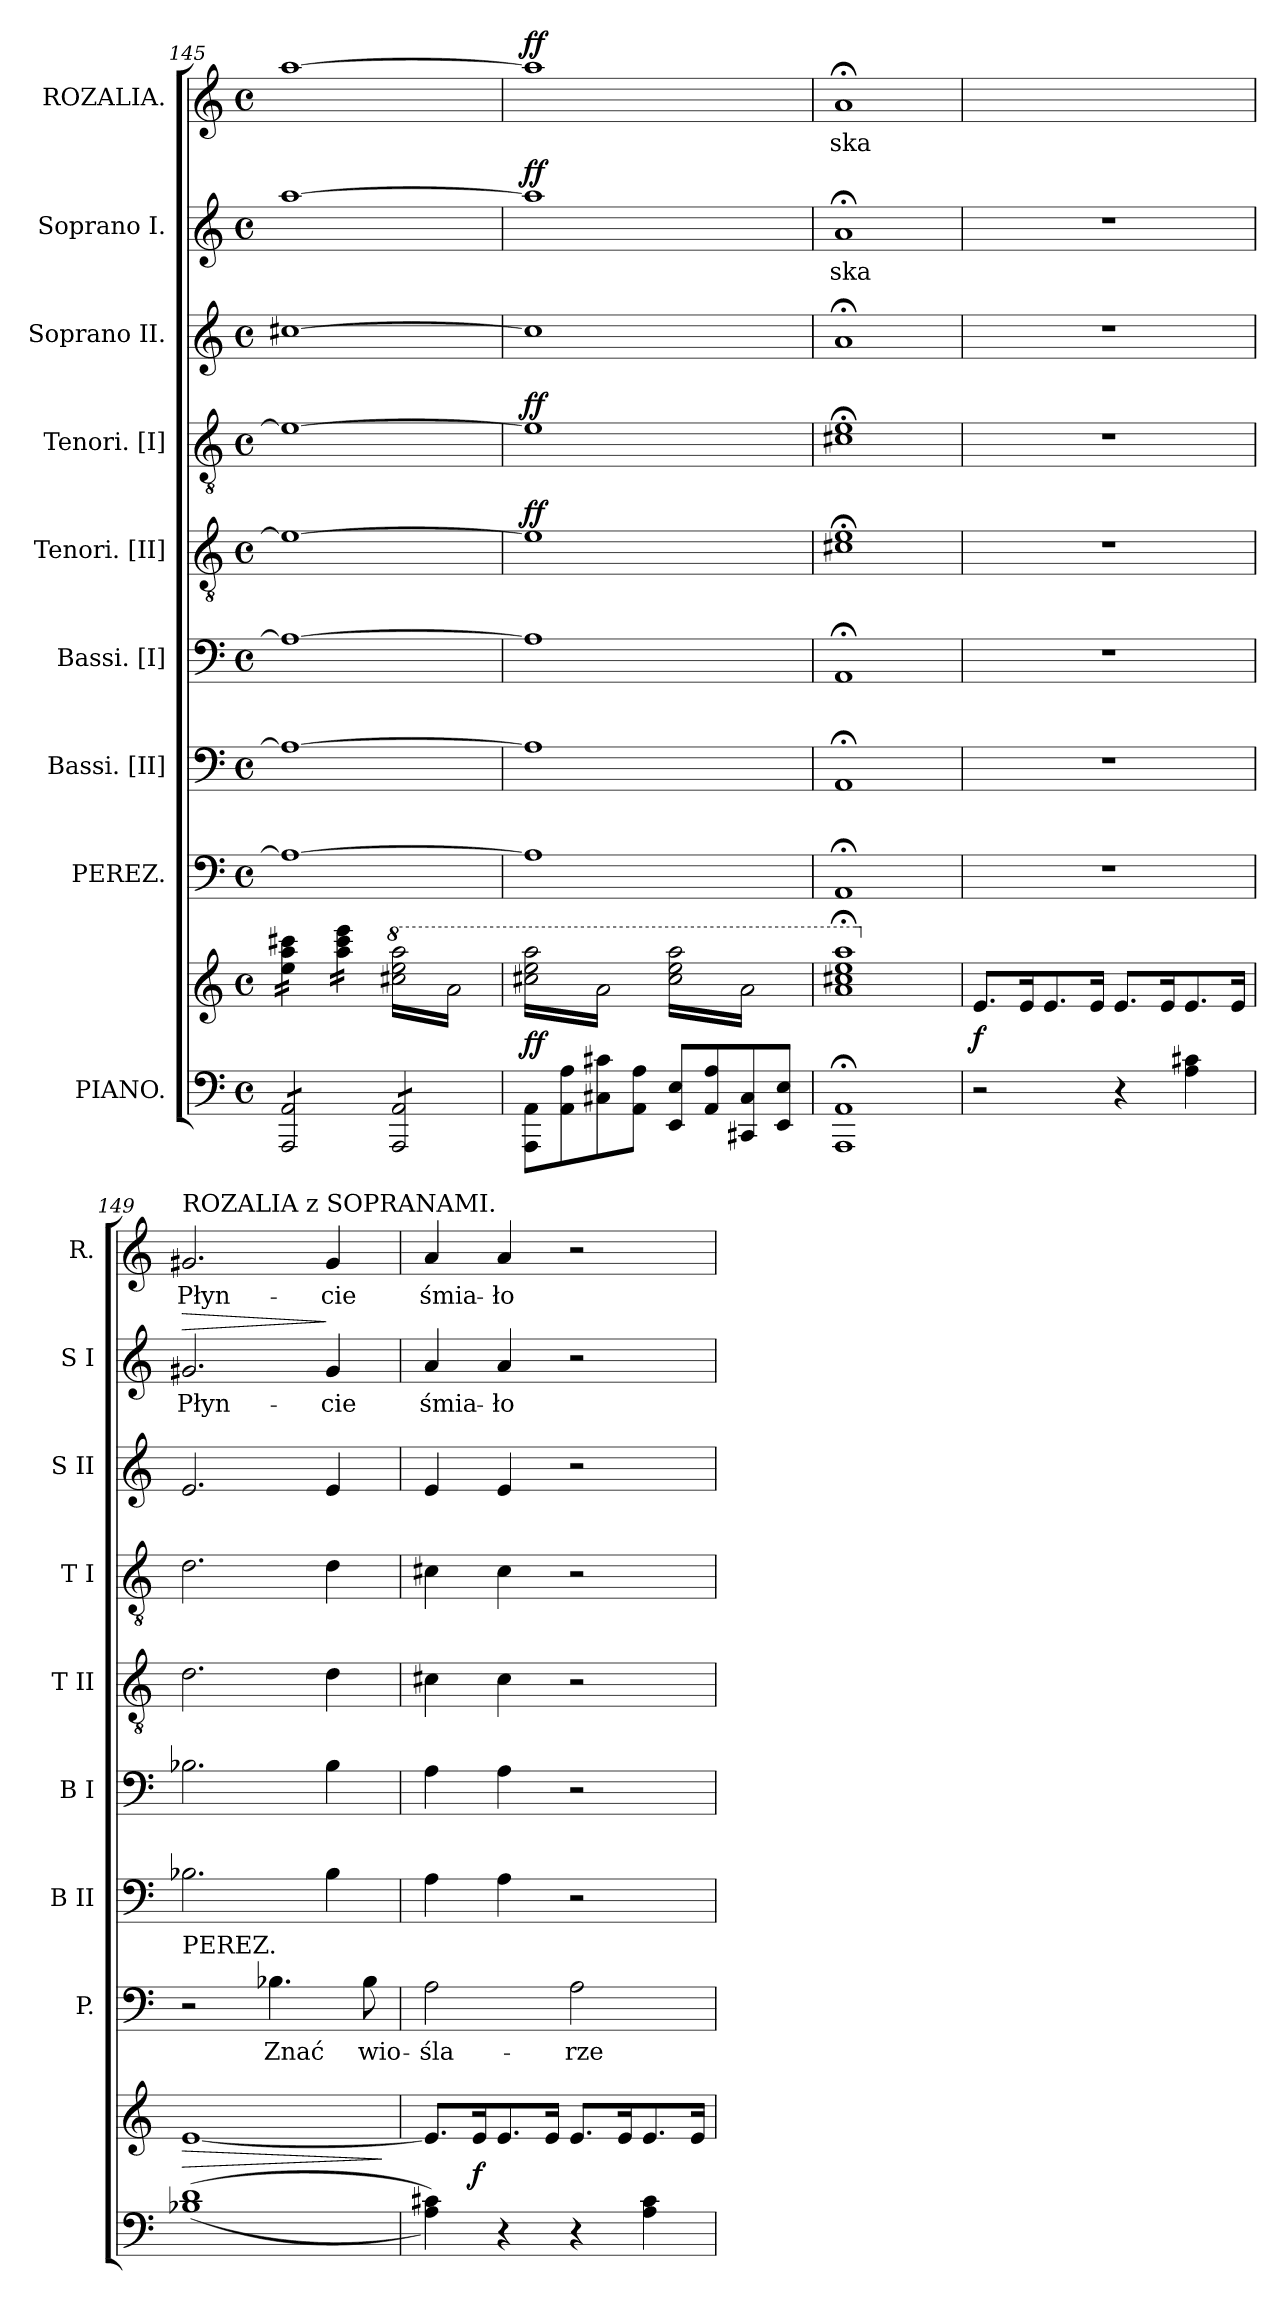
**kern	**kern	**dynam	**kern	**text	**kern	**kern	**kern	**dynam	**kern	**dynam	**kern	**kern	**text	**dynam	**kern	**text	**dynam
*part9	*part9	*part9	*part8	*part8	*part7	*part6	*part5	*part5	*part4	*part4	*part3	*part2	*part2	*part2	*part1	*part1	*part1
*staff10	*staff9	*staff9/10	*staff8	*staff8	*staff7	*staff6	*staff5	*staff5	*staff4	*staff4	*staff3	*staff2	*staff2	*staff2	*staff1	*staff1	*staff1
*I"PIANO.	*	*	*I"PEREZ.	*	*I"Bassi. [II]	*I"Bassi. [I]	*I"Tenori. [II]	*	*I"Tenori. [I]	*	*I"Soprano II.	*I"Soprano I.	*	*	*I"ROZALIA.	*	*
*	*	*	*I'P.	*	*I'B II	*I'B I	*I'T II	*	*I'T I	*	*I'S II	*I'S I	*	*	*I'R.	*	*
*clefF4	*clefG2	*	*clefF4	*	*clefF4	*clefF4	*clefGv2	*	*clefGv2	*	*clefG2	*clefG2	*	*	*clefG2	*	*
*k[]	*k[]	*	*k[]	*	*k[]	*k[]	*k[]	*	*k[]	*	*k[]	*k[]	*	*	*k[]	*	*
*C:	*C:	*	*C:	*	*C:	*C:	*C:	*	*C:	*	*C:	*C:	*	*	*C:	*	*
*M4/4	*M4/4	*	*M4/4	*	*M4/4	*M4/4	*M4/4	*	*M4/4	*	*M4/4	*M4/4	*	*	*M4/4	*	*
*met(c)	*met(c)	*	*met(c)	*	*met(c)	*met(c)	*met(c)	*	*met(c)	*	*met(c)	*met(c)	*	*	*met(c)	*	*
=145	=145	=145	=145	=145	=145	=145	=145	=145	=145	=145	=145	=145	=145	=145	=145	=145	=145
*tremolo	*	*	*	*	*	*	*	*	*	*	*	*	*	*	*	*	*
*	*tremolo	*	*	*	*	*	*	*	*	*	*	*	*	*	*	*	*
8AAA/ 8AA/L	16ee\ 16aa\ 16ccc#X\LL	.	1A_	.	1A_	1A_	1e_	.	1e_	.	[1cc#X	[1aa	.	.	[1aa	.	.
.	16ee\ 16aa\ 16ccc#X\	.	.	.	.	.	.	.	.	.	.	.	.	.	.	.	.
8AAA/ 8AA/	16ee\ 16aa\ 16ccc#X\	.	.	.	.	.	.	.	.	.	.	.	.	.	.	.	.
.	16ee\ 16aa\ 16ccc#X\JJ	.	.	.	.	.	.	.	.	.	.	.	.	.	.	.	.
8AAA/ 8AA/	16aa\ 16ccc#\ 16eee\LL	.	.	.	.	.	.	.	.	.	.	.	.	.	.	.	.
.	16aa\ 16ccc#\ 16eee\	.	.	.	.	.	.	.	.	.	.	.	.	.	.	.	.
8AAA/ 8AA/J	16aa\ 16ccc#\ 16eee\	.	.	.	.	.	.	.	.	.	.	.	.	.	.	.	.
.	16aa\ 16ccc#\ 16eee\JJ	.	.	.	.	.	.	.	.	.	.	.	.	.	.	.	.
*	*8va	*	*	*	*	*	*	*	*	*	*	*	*	*	*	*	*
8AAA/ 8AA/L	16ccc#\ 16eee\ 16aaa\LL	.	.	.	.	.	.	.	.	.	.	.	.	.	.	.	.
.	16aa\	.	.	.	.	.	.	.	.	.	.	.	.	.	.	.	.
8AAA/ 8AA/	16ccc#\ 16eee\ 16aaa\	.	.	.	.	.	.	.	.	.	.	.	.	.	.	.	.
.	16aa\	.	.	.	.	.	.	.	.	.	.	.	.	.	.	.	.
8AAA/ 8AA/	16ccc#\ 16eee\ 16aaa\	.	.	.	.	.	.	.	.	.	.	.	.	.	.	.	.
.	16aa\	.	.	.	.	.	.	.	.	.	.	.	.	.	.	.	.
8AAA/ 8AA/J	16ccc#\ 16eee\ 16aaa\	.	.	.	.	.	.	.	.	.	.	.	.	.	.	.	.
*Xtremolo	*	*	*	*	*	*	*	*	*	*	*	*	*	*	*	*	*
.	16aa\JJ	.	.	.	.	.	.	.	.	.	.	.	.	.	.	.	.
=146	=146	=146	=146	=146	=146	=146	=146	=146	=146	=146	=146	=146	=146	=146	=146	=146	=146
!	!	!	!	!	!	!	!	!LO:DY:a	!	!LO:DY:a	!	!	!	!LO:DY:a	!	!	!LO:DY:a
8AAA\ 8AA\L	16ccc#X\ 16eee\ 16aaa\LL	ff	1A]	.	1A]	1A]	1e]	ff	1e]	ff	1cc#]	1aa]	.	ff	1aa]	.	ff
.	16aa\	.	.	.	.	.	.	.	.	.	.	.	.	.	.	.	.
8AA\ 8A\	16ccc#X\ 16eee\ 16aaa\	.	.	.	.	.	.	.	.	.	.	.	.	.	.	.	.
.	16aa\	.	.	.	.	.	.	.	.	.	.	.	.	.	.	.	.
8C#X\ 8c#X\	16ccc#X\ 16eee\ 16aaa\	.	.	.	.	.	.	.	.	.	.	.	.	.	.	.	.
.	16aa\	.	.	.	.	.	.	.	.	.	.	.	.	.	.	.	.
8AA\ 8A\J	16ccc#X\ 16eee\ 16aaa\	.	.	.	.	.	.	.	.	.	.	.	.	.	.	.	.
.	16aa\JJ	.	.	.	.	.	.	.	.	.	.	.	.	.	.	.	.
8EE/ 8E/L	16ccc#\ 16eee\ 16aaa\LL	.	.	.	.	.	.	.	.	.	.	.	.	.	.	.	.
.	16aa\	.	.	.	.	.	.	.	.	.	.	.	.	.	.	.	.
8AA/ 8A/	16ccc#\ 16eee\ 16aaa\	.	.	.	.	.	.	.	.	.	.	.	.	.	.	.	.
.	16aa\	.	.	.	.	.	.	.	.	.	.	.	.	.	.	.	.
8CC#X/ 8C#/	16ccc#\ 16eee\ 16aaa\	.	.	.	.	.	.	.	.	.	.	.	.	.	.	.	.
.	16aa\	.	.	.	.	.	.	.	.	.	.	.	.	.	.	.	.
8EE/ 8E/J	16ccc#\ 16eee\ 16aaa\	.	.	.	.	.	.	.	.	.	.	.	.	.	.	.	.
.	16aa\JJ	.	.	.	.	.	.	.	.	.	.	.	.	.	.	.	.
*	*Xtremolo	*	*	*	*	*	*	*	*	*	*	*	*	*	*	*	*
=147	=147	=147	=147	=147	=147	=147	=147	=147	=147	=147	=147	=147	=147	=147	=147	=147	=147
1AAA;< 1AA;<	1aa;< 1ccc#X;< 1eee;< 1aaa;<	.	1AA;<	.	1AA;<	1AA;<	1c#X;< 1e;<	.	1c#X;< 1e;<	.	1a;<	1a;<	-ska	.	1a;<	-ska	.
.	.	.	.	.	.	.	.	.	.	.	.	.	.	.	.	.	.
.	.	.	.	.	.	.	.	.	.	.	.	.	.	.	.	.	.
.	.	.	.	.	.	.	.	.	.	.	.	.	.	.	.	.	.
=148	=148	=148	=148	=148	=148	=148	=148	=148	=148	=148	=148	=148	=148	=148	=148	=148	=148
*	*X8va	*	*	*	*	*	*	*	*	*	*	*	*	*	*	*	*
2r	8.e/L	f	1r	.	1r	1r	1r	.	1r	.	1r	1r	.	.	1ryy	.	.
.	16e/K	.	.	.	.	.	.	.	.	.	.	.	.	.	.	.	.
.	8.e/	.	.	.	.	.	.	.	.	.	.	.	.	.	.	.	.
.	16e/Jk	.	.	.	.	.	.	.	.	.	.	.	.	.	.	.	.
4r	8.e/L	.	.	.	.	.	.	.	.	.	.	.	.	.	.	.	.
.	16e/K	.	.	.	.	.	.	.	.	.	.	.	.	.	.	.	.
4A\ 4c#X\	8.e/	.	.	.	.	.	.	.	.	.	.	.	.	.	.	.	.
.	16e/Jk	.	.	.	.	.	.	.	.	.	.	.	.	.	.	.	.
=149	=149	=149	=149	=149	=149	=149	=149	=149	=149	=149	=149	=149	=149	=149	=149	=149	=149
!	!	!	!	!	!	!	!	!	!	!	!	!	!	!	!LO:TX:a:t=ROZALIA z SOPRANAMI.	!	!
!	!	!	!LO:TX:a:t=PEREZ.	!	!	!	!	!	!	!	!	!	!	!	!	!	!
!	!	!	!	!	!	!	!	!	!	!	!	!	!	!LO:HP:a	!	!	!
(<(>1B-X 1d	[1e	>	2r	.	2.B-X\	2.B-X\	2.d\	.	2.d\	.	2.e/	2.g#X/	Płyn-	>	2.g#X/	Płyn-	.
.	.	.	4.B-X\	Znać	.	.	.	.	.	.	.	.	.	.	.	.	.
.	.	.	.	.	4B-\	4B-\	4d\	.	4d\	.	4e/	4g#/	-cie	]	4g#/	-cie	.
.	.	.	8B-\	wio-	.	.	.	.	.	.	.	.	.	.	.	.	.
.	.	]	.	.	.	.	.	.	.	.	.	.	.	.	.	.	.
=150	=150	=150	=150	=150	=150	=150	=150	=150	=150	=150	=150	=150	=150	=150	=150	=150	=150
4A\ 4c#X\))	8.e/L]	.	2A\	-śla-	4A\	4A\	4c#X\	.	4c#X\	.	4e/	4a/	śmia-	.	4a/	śmia-	.
.	16e/K	f	.	.	.	.	.	.	.	.	.	.	.	.	.	.	.
4r	8.e/	.	.	.	4A\	4A\	4c#\	.	4c#\	.	4e/	4a/	-ło	.	4a/	-ło	.
.	16e/Jk	.	.	.	.	.	.	.	.	.	.	.	.	.	.	.	.
4r	8.e/L	.	2A\	-rze	2r	2r	2r	.	2r	.	2r	2r	.	.	2r	.	.
.	16e/K	.	.	.	.	.	.	.	.	.	.	.	.	.	.	.	.
4A\ 4c#\	8.e/	.	.	.	.	.	.	.	.	.	.	.	.	.	.	.	.
.	16e/Jk	.	.	.	.	.	.	.	.	.	.	.	.	.	.	.	.
=	=	=	=	=	=	=	=	=	=	=	=	=	=	=	=	=	=
*-	*-	*-	*-	*-	*-	*-	*-	*-	*-	*-	*-	*-	*-	*-	*-	*-	*-
